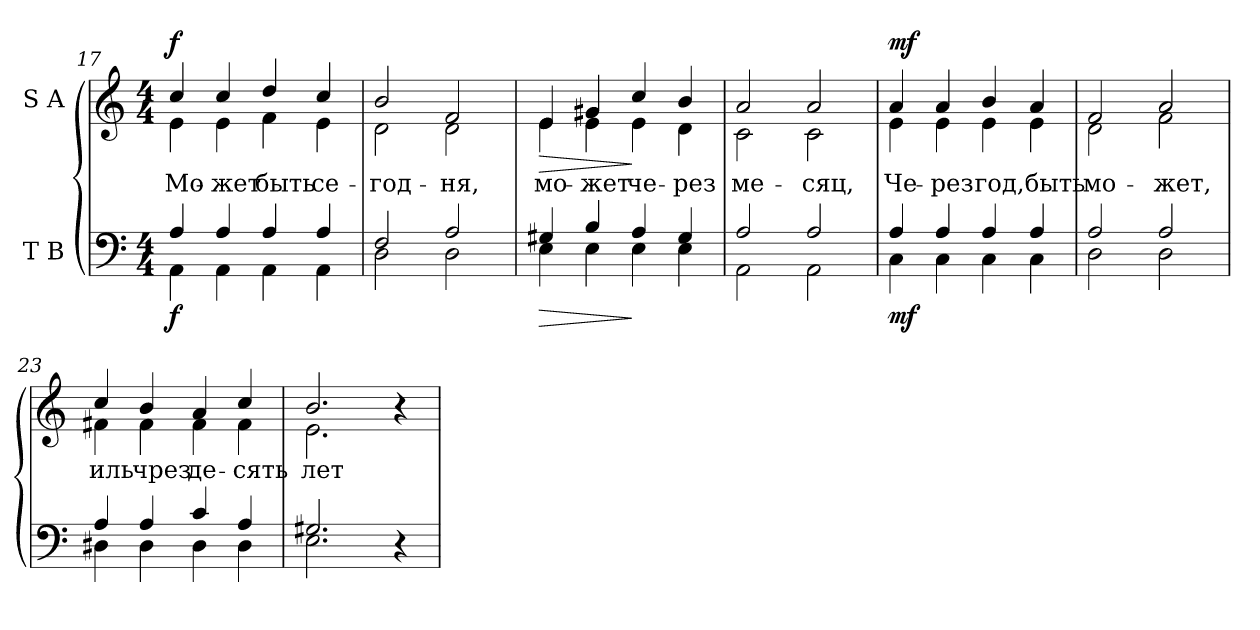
**kern	**dynam	**kern	**text	**dynam
*part2	*part2	*part1	*part1	*part1
*staff2	*staff2	*staff1	*staff1	*staff1
*I"T B	*	*I"S A	*	*
!!LO:PB:g=z
*clefF4	*	*clefG2	*	*
*k[]	*	*k[]	*	*
*C:	*	*C:	*	*
*M4/4	*	*M4/4	*	*
=17	=17	=17	=17	=17
*^	*	*	*	*
!	!	!	!LO:TX:a:Bi:t=Припев&colon;	!	!
!	!	!	!	!LO:LY:b:color=#000000	!
*	*	*	*^	*	*
4Ai/	4AAi\	f	4cci/	4ei\	Мо-	f
!	!	!	!	!	!LO:LY:b:color=#000000	!
4Ai/	4AAi\	.	4cci/	4ei\	-жет	.
!	!	!	!	!	!LO:LY:b:color=#000000	!
4Ai/	4AAi\	.	4ddi/	4fi\	быть	.
!	!	!	!	!	!LO:LY:b:color=#000000	!
4Ai/	4AAi\	.	4cci/	4ei\	се-	.
=18	=18	=18	=18	=18	=18	=18
!	!	!	!	!	!LO:LY:b:color=#000000	!
2Fi/	2Di\	.	2bi/	2di\	-год-	.
!	!	!	!	!	!LO:LY:b:color=#000000	!
2Ai/	2Di\	.	2fi/	2di\	-ня,	.
=19	=19	=19	=19	=19	=19	=19
!	!	!LO:HP:b	!	!	!	!
!	!	!	!	!	!LO:LY:b:color=#000000	!LO:HP:b
4G#Xi/	4Ei\	>	4ei/	4ei\	мо-	>
!	!	!	!	!	!LO:LY:b:color=#000000	!
4Bi/	4Ei\	.	4g#Xi/	4ei\	-жет	.
!	!	!	!	!	!LO:LY:b:color=#000000	!
4Ai/	4Ei\	]	4cci/	4ei\	че-	]
!	!	!	!	!	!LO:LY:b:color=#000000	!
4G#i/	4Ei\	.	4bi/	4di\	-рез	.
=20	=20	=20	=20	=20	=20	=20
!	!	!	!	!	!LO:LY:b:color=#000000	!
2Ai/	2AAi\	.	2ai/	2ci\	ме-	.
!	!	!	!	!	!LO:LY:b:color=#000000	!
2Ai/	2AAi\	.	2ai/	2ci\	-сяц,	.
=21	=21	=21	=21	=21	=21	=21
!	!	!	!	!	!LO:LY:b:color=#000000	!
4Ai/	4Ci\	mf	4ai/	4ei\	Че-	mf
!	!	!	!	!	!LO:LY:b:color=#000000	!
4Ai/	4Ci\	.	4ai/	4ei\	-рез	.
!	!	!	!	!	!LO:LY:b:color=#000000	!
4Ai/	4Ci\	.	4bi/	4ei\	год,	.
!	!	!	!	!	!LO:LY:b:color=#000000	!
4Ai/	4Ci\	.	4ai/	4ei\	быть	.
!!LO:LB:g=z	!!
=22	=22	=22	=22	=22	=22	=22
!	!	!	!	!	!LO:LY:b:color=#000000	!
2Ai/	2Di\	.	2fi/	2di\	мо-	.
!	!	!	!	!	!LO:LY:b:color=#000000	!
2Ai/	2Di\	.	2ai/	2fi\	-жет,	.
=23	=23	=23	=23	=23	=23	=23
!	!	!	!	!	!LO:LY:b:color=#000000	!
4Ai/	4D#Xi\	.	4cci/	4f#Xi\	иль	.
!	!	!	!	!	!LO:LY:b:color=#000000	!
4Ai/	4D#i\	.	4bi/	4f#i\	чрез	.
!	!	!	!	!	!LO:LY:b:color=#000000	!
4ci/	4D#i\	.	4ai/	4f#i\	де-	.
!	!	!	!	!	!LO:LY:b:color=#000000	!
4Ai/	4D#i\	.	4cci/	4f#i\	-сять	.
=24	=24	=24	=24	=24	=24	=24
!	!	!	!	!	!LO:LY:b:color=#000000	!
2.G#Xi/	2.Ei\	.	2.bi/	2.ei\	лет-	.
4r	4ryy	.	4r	4ryy	.	.
*v	*v	*	*	*	*	*
*	*	*v	*v	*	*
=	=	=	=	=
*-	*-	*-	*-	*-
